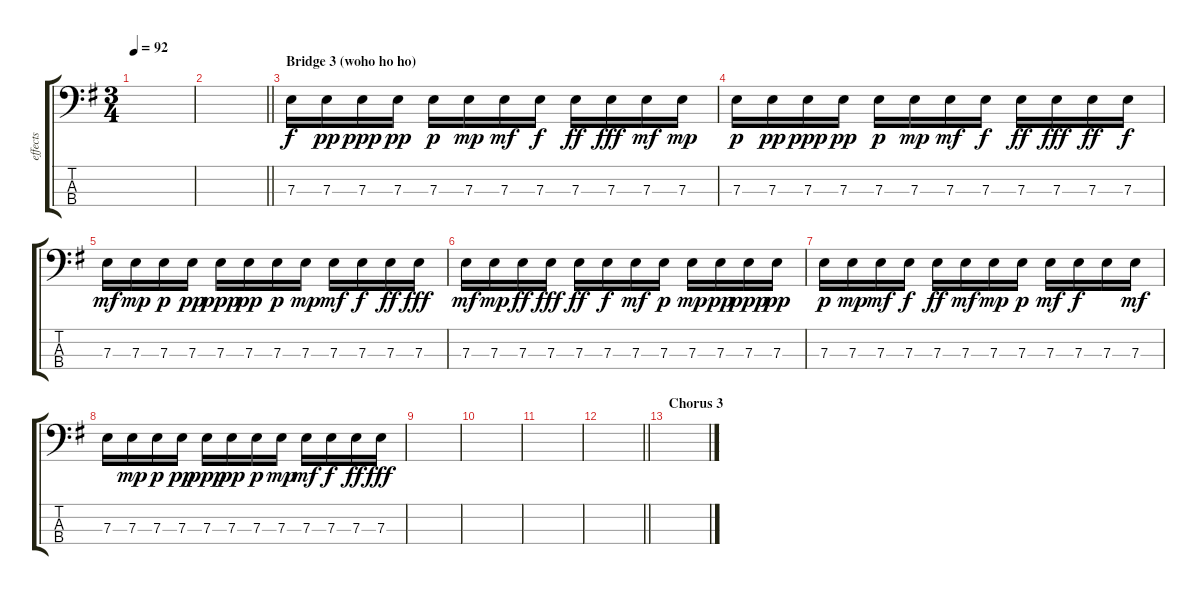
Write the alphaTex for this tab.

\track ("effects" "effects") {instrument synthbass1}
\staff {score tabs}
\tuning (G2 D2 A1 E1) {hide}
\ts (3 4)
\tempo 92
\clef f4
\ks g
|
\barLineRight lightlight
|
\section ("" "Bridge 3 (woho ho ho)")
7.3.16{volume 11} 7.3.16{dy pp} 7.3.16{dy ppp} 7.3.16{dy pp} 7.3.16{dy p} 7.3.16{dy mp} 7.3.16{dy mf} 7.3.16{dy f} 7.3.16{dy ff} 7.3.16{dy fff} 7.3.16{dy mf} 7.3.16{dy mp} |
7.3.16{dy p} 7.3.16{dy pp} 7.3.16{dy ppp} 7.3.16{dy pp} 7.3.16{dy p} 7.3.16{dy mp} 7.3.16{dy mf} 7.3.16{dy f} 7.3.16{dy ff} 7.3.16{dy fff} 7.3.16{dy ff} 7.3.16{dy f} |
7.3.16{dy mf} 7.3.16{dy mp} 7.3.16{dy p} 7.3.16{dy pp} 7.3.16{dy ppp} 7.3.16{dy pp} 7.3.16{dy p} 7.3.16{dy mp} 7.3.16{dy mf} 7.3.16{dy f} 7.3.16{dy ff} 7.3.16{dy fff} |
7.3.16{dy mf} 7.3.16{dy mp} 7.3.16{dy ff} 7.3.16{dy fff} 7.3.16{dy ff} 7.3.16{dy f} 7.3.16{dy mf} 7.3.16{dy p} 7.3.16{dy mp} 7.3.16{dy pp} 7.3.16{dy ppp} 7.3.16{dy pp} |
7.3.16{dy p} 7.3.16{dy mp} 7.3.16{dy mf} 7.3.16{dy f} 7.3.16{dy ff} 7.3.16{dy mf} 7.3.16{dy mp} 7.3.16{dy p} 7.3.16{dy mf} 7.3.16{dy f} 7.3.16 7.3.16{dy mf} |
7.3.16 7.3.16{dy mp} 7.3.16{dy p} 7.3.16{dy pp} 7.3.16{dy ppp} 7.3.16{dy pp} 7.3.16{dy p} 7.3.16{dy mp} 7.3.16{dy mf} 7.3.16{dy f} 7.3.16{dy ff} 7.3.16{dy fff} |
|
|
|
\barLineRight lightlight
|
\section ("" "Chorus 3")
